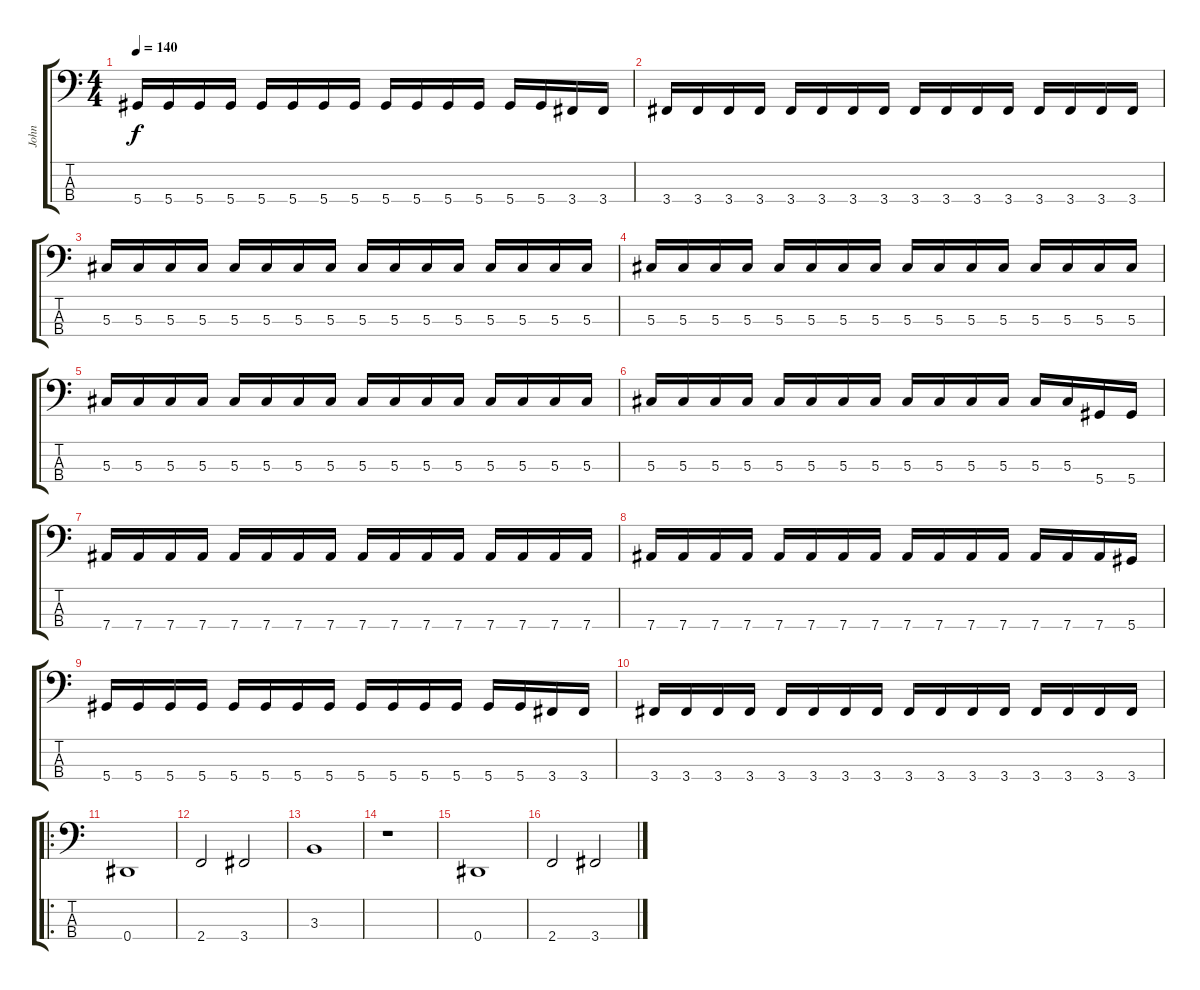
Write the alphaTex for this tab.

\track ("John" "John") {instrument electricbassfinger}
\staff {score tabs}
\tuning (Gb2 Db2 Ab1 Eb1) {hide}
\ts (4 4)
\tempo 140
\clef f4
\ks c
5.4.16{dy f} 5.4.16 5.4.16 5.4.16 5.4.16 5.4.16 5.4.16 5.4.16 5.4.16 5.4.16 5.4.16 5.4.16 5.4.16 5.4.16 3.4.16 3.4.16 |
3.4.16 3.4.16 3.4.16 3.4.16 3.4.16 3.4.16 3.4.16 3.4.16 3.4.16 3.4.16 3.4.16 3.4.16 3.4.16 3.4.16 3.4.16 3.4.16 |
5.3.16 5.3.16 5.3.16 5.3.16 5.3.16 5.3.16 5.3.16 5.3.16 5.3.16 5.3.16 5.3.16 5.3.16 5.3.16 5.3.16 5.3.16 5.3.16 |
5.3.16 5.3.16 5.3.16 5.3.16 5.3.16 5.3.16 5.3.16 5.3.16 5.3.16 5.3.16 5.3.16 5.3.16 5.3.16 5.3.16 5.3.16 5.3.16 |
5.3.16 5.3.16 5.3.16 5.3.16 5.3.16 5.3.16 5.3.16 5.3.16 5.3.16 5.3.16 5.3.16 5.3.16 5.3.16 5.3.16 5.3.16 5.3.16 |
5.3.16 5.3.16 5.3.16 5.3.16 5.3.16 5.3.16 5.3.16 5.3.16 5.3.16 5.3.16 5.3.16 5.3.16 5.3.16 5.3.16 5.4.16 5.4.16 |
7.4.16 7.4.16 7.4.16 7.4.16 7.4.16 7.4.16 7.4.16 7.4.16 7.4.16 7.4.16 7.4.16 7.4.16 7.4.16 7.4.16 7.4.16 7.4.16 |
7.4.16 7.4.16 7.4.16 7.4.16 7.4.16 7.4.16 7.4.16 7.4.16 7.4.16 7.4.16 7.4.16 7.4.16 7.4.16 7.4.16 7.4.16 5.4.16 |
5.4.16 5.4.16 5.4.16 5.4.16 5.4.16 5.4.16 5.4.16 5.4.16 5.4.16 5.4.16 5.4.16 5.4.16 5.4.16 5.4.16 3.4.16 3.4.16 |
3.4.16 3.4.16 3.4.16 3.4.16 3.4.16 3.4.16 3.4.16 3.4.16 3.4.16 3.4.16 3.4.16 3.4.16 3.4.16 3.4.16 3.4.16 3.4.16 |
\ro
0.4.1 |
2.4.2 3.4.2 |
3.3.1 |
r.1 |
0.4.1 |
2.4.2 3.4.2
